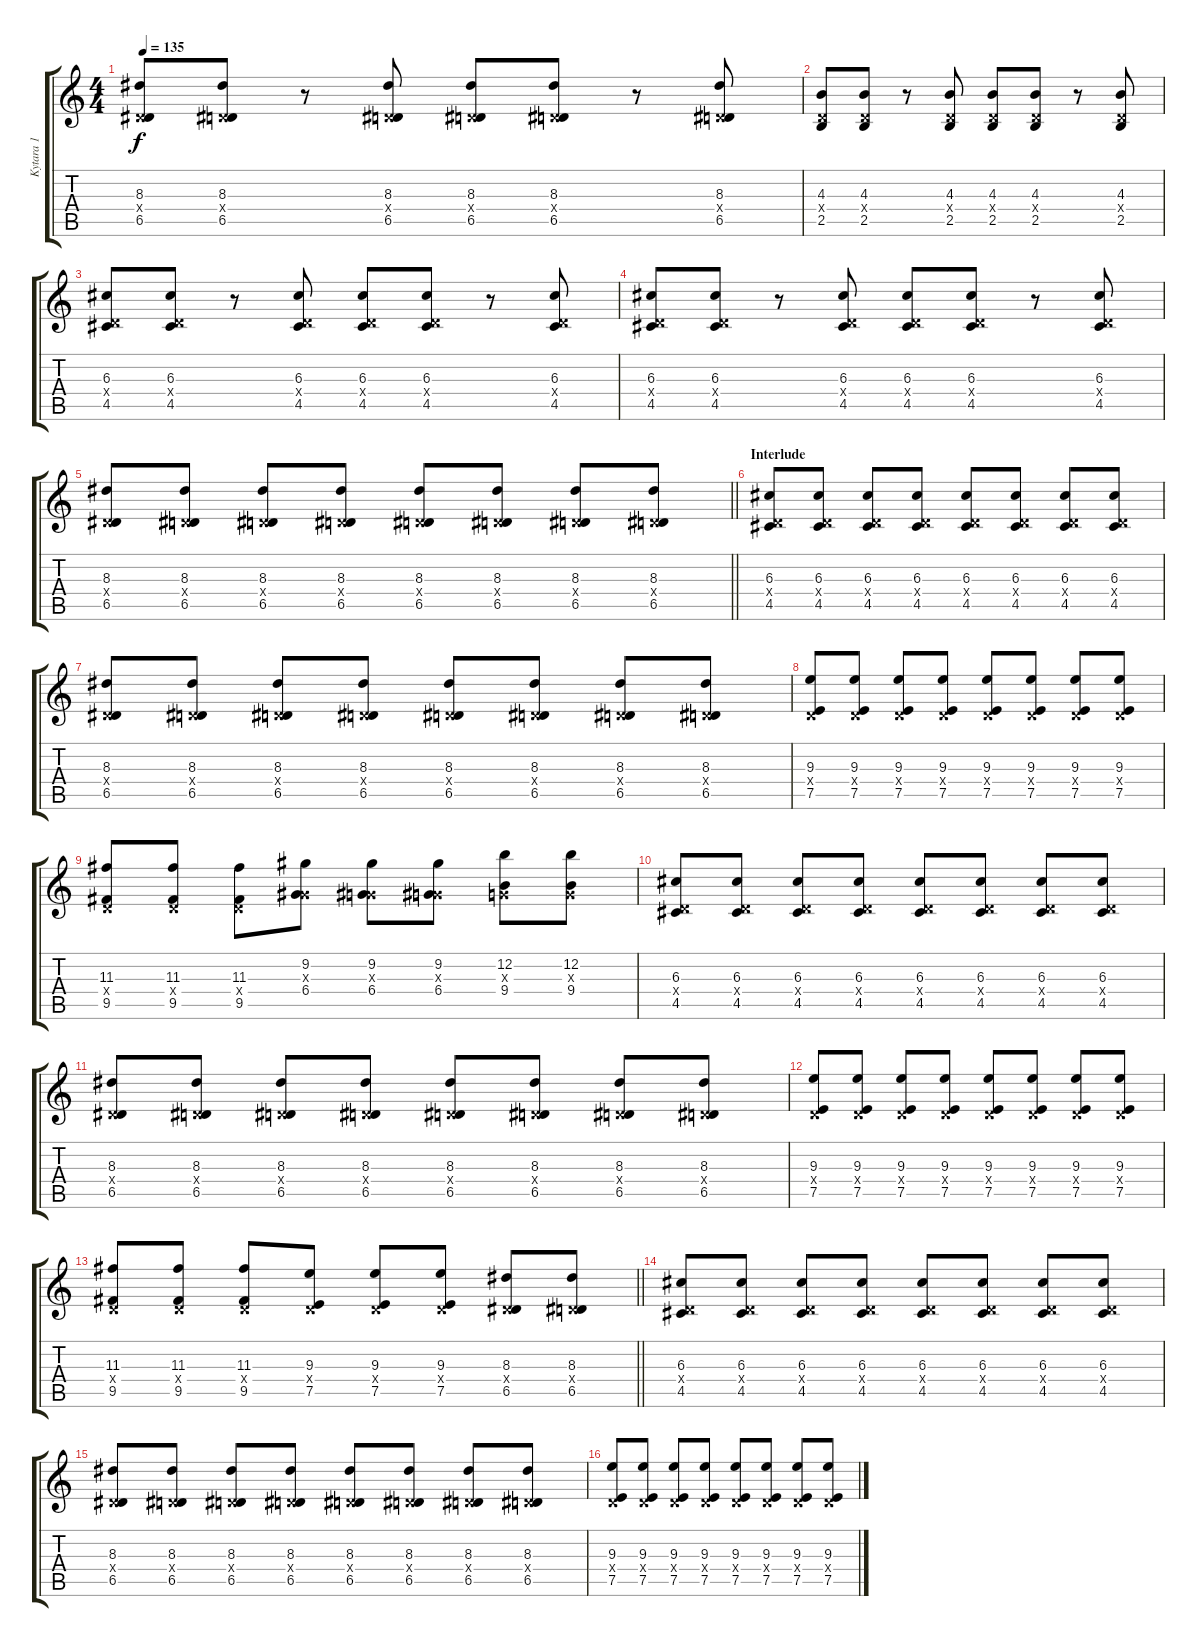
\track ("Kytara 1" "Kytara 1") {instrument electricguitarjazz}
\staff {score tabs}
\tuning (E4 B3 G3 D3 A2 E2) {hide}
\ts (4 4)
\tempo 135
\clef g2
\ks c
(8.3 0.4{x} 6.5).8{dy f} (8.3 0.4{x} 6.5).8 r.8 (8.3 0.4{x} 6.5).8 (8.3 0.4{x} 6.5).8 (8.3 0.4{x} 6.5).8 r.8 (8.3 0.4{x} 6.5).8 |
(4.3 0.4{x} 2.5).8 (4.3 0.4{x} 2.5).8 r.8 (4.3 0.4{x} 2.5).8 (4.3 0.4{x} 2.5).8 (4.3 0.4{x} 2.5).8 r.8 (4.3 0.4{x} 2.5).8 |
(6.3 0.4{x} 4.5).8 (6.3 0.4{x} 4.5).8 r.8 (6.3 0.4{x} 4.5).8 (6.3 0.4{x} 4.5).8 (6.3 0.4{x} 4.5).8 r.8 (6.3 0.4{x} 4.5).8 |
(6.3 0.4{x} 4.5).8 (6.3 0.4{x} 4.5).8 r.8 (6.3 0.4{x} 4.5).8 (6.3 0.4{x} 4.5).8 (6.3 0.4{x} 4.5).8 r.8 (6.3 0.4{x} 4.5).8 |
\barLineRight lightlight
(8.3 0.4{x} 6.5).8 (8.3 0.4{x} 6.5).8 (8.3 0.4{x} 6.5).8 (8.3 0.4{x} 6.5).8 (8.3 0.4{x} 6.5).8 (8.3 0.4{x} 6.5).8 (8.3 0.4{x} 6.5).8 (8.3 0.4{x} 6.5).8 |
\section ("" "Interlude")
(6.3 0.4{x} 4.5).8 (6.3 0.4{x} 4.5).8 (6.3 0.4{x} 4.5).8 (6.3 0.4{x} 4.5).8 (6.3 0.4{x} 4.5).8 (6.3 0.4{x} 4.5).8 (6.3 0.4{x} 4.5).8 (6.3 0.4{x} 4.5).8 |
(8.3 0.4{x} 6.5).8 (8.3 0.4{x} 6.5).8 (8.3 0.4{x} 6.5).8 (8.3 0.4{x} 6.5).8 (8.3 0.4{x} 6.5).8 (8.3 0.4{x} 6.5).8 (8.3 0.4{x} 6.5).8 (8.3 0.4{x} 6.5).8 |
(9.3 0.4{x} 7.5).8 (9.3 0.4{x} 7.5).8 (9.3 0.4{x} 7.5).8 (9.3 0.4{x} 7.5).8 (9.3 0.4{x} 7.5).8 (9.3 0.4{x} 7.5).8 (9.3 0.4{x} 7.5).8 (9.3 0.4{x} 7.5).8 |
(11.3 0.4{x} 9.5).8 (11.3 0.4{x} 9.5).8 (11.3 0.4{x} 9.5).8 (9.2 0.3{x} 6.4).8 (9.2 0.3{x} 6.4).8 (9.2 0.3{x} 6.4).8 (12.2 0.3{x} 9.4).8 (12.2 0.3{x} 9.4).8 |
(6.3 0.4{x} 4.5).8 (6.3 0.4{x} 4.5).8 (6.3 0.4{x} 4.5).8 (6.3 0.4{x} 4.5).8 (6.3 0.4{x} 4.5).8 (6.3 0.4{x} 4.5).8 (6.3 0.4{x} 4.5).8 (6.3 0.4{x} 4.5).8 |
(8.3 0.4{x} 6.5).8 (8.3 0.4{x} 6.5).8 (8.3 0.4{x} 6.5).8 (8.3 0.4{x} 6.5).8 (8.3 0.4{x} 6.5).8 (8.3 0.4{x} 6.5).8 (8.3 0.4{x} 6.5).8 (8.3 0.4{x} 6.5).8 |
(9.3 0.4{x} 7.5).8 (9.3 0.4{x} 7.5).8 (9.3 0.4{x} 7.5).8 (9.3 0.4{x} 7.5).8 (9.3 0.4{x} 7.5).8 (9.3 0.4{x} 7.5).8 (9.3 0.4{x} 7.5).8 (9.3 0.4{x} 7.5).8 |
\barLineRight lightlight
(11.3 0.4{x} 9.5).8 (11.3 0.4{x} 9.5).8 (11.3 0.4{x} 9.5).8 (9.3 0.4{x} 7.5).8 (9.3 0.4{x} 7.5).8 (9.3 0.4{x} 7.5).8 (8.3 0.4{x} 6.5).8 (8.3 0.4{x} 6.5).8 |
\section ("" "")
(6.3 0.4{x} 4.5).8 (6.3 0.4{x} 4.5).8 (6.3 0.4{x} 4.5).8 (6.3 0.4{x} 4.5).8 (6.3 0.4{x} 4.5).8 (6.3 0.4{x} 4.5).8 (6.3 0.4{x} 4.5).8 (6.3 0.4{x} 4.5).8 |
(8.3 0.4{x} 6.5).8 (8.3 0.4{x} 6.5).8 (8.3 0.4{x} 6.5).8 (8.3 0.4{x} 6.5).8 (8.3 0.4{x} 6.5).8 (8.3 0.4{x} 6.5).8 (8.3 0.4{x} 6.5).8 (8.3 0.4{x} 6.5).8 |
(9.3 0.4{x} 7.5).8 (9.3 0.4{x} 7.5).8 (9.3 0.4{x} 7.5).8 (9.3 0.4{x} 7.5).8 (9.3 0.4{x} 7.5).8 (9.3 0.4{x} 7.5).8 (9.3 0.4{x} 7.5).8 (9.3 0.4{x} 7.5).8
